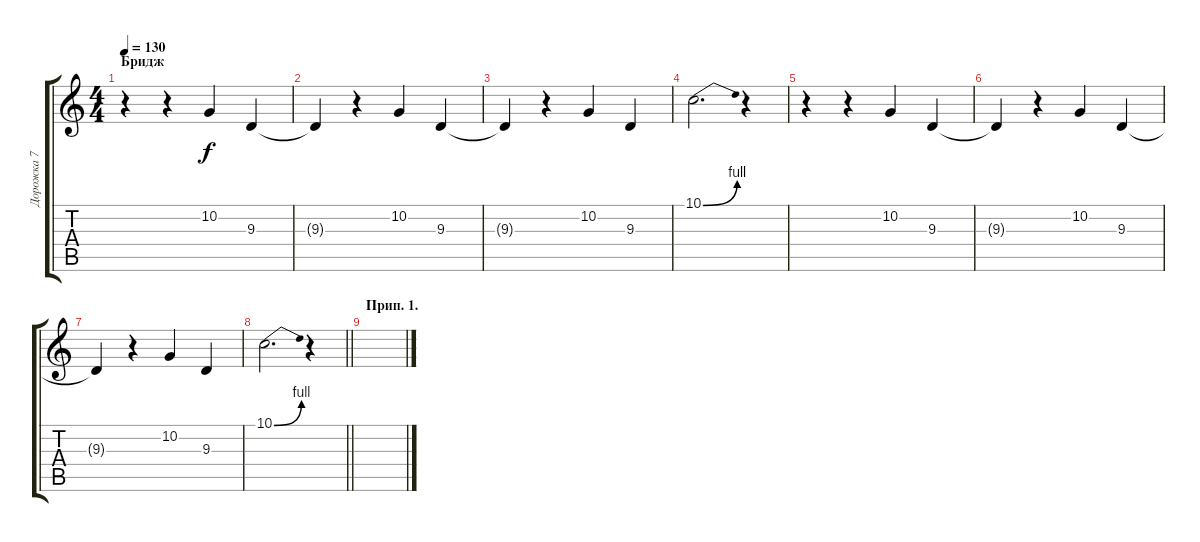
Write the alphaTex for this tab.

\track ("Дорожка 7" "Дорожка 7") {instrument lead6voice}
\staff {score tabs}
\tuning (D4 A3 F3 C3 A2 D2) {hide}
\ts (4 4)
\section ("" "Бридж")
\tempo 130
\clef g2
\ks c
r.4{dy f} r.4 10.2.4 9.3.4 |
9.3{t}.4 r.4 10.2.4 9.3.4 |
9.3{t}.4 r.4 10.2.4 9.3.4 |
10.1{be (bend 0 0 60 4)}.2{d} r.4 |
r.4 r.4 10.2.4 9.3.4 |
9.3{t}.4 r.4 10.2.4 9.3.4 |
9.3{t}.4 r.4 10.2.4 9.3.4 |
\barLineRight lightlight
10.1{be (bend 0 0 60 4)}.2{d} r.4 |
\section ("" "Прип. 1.")
